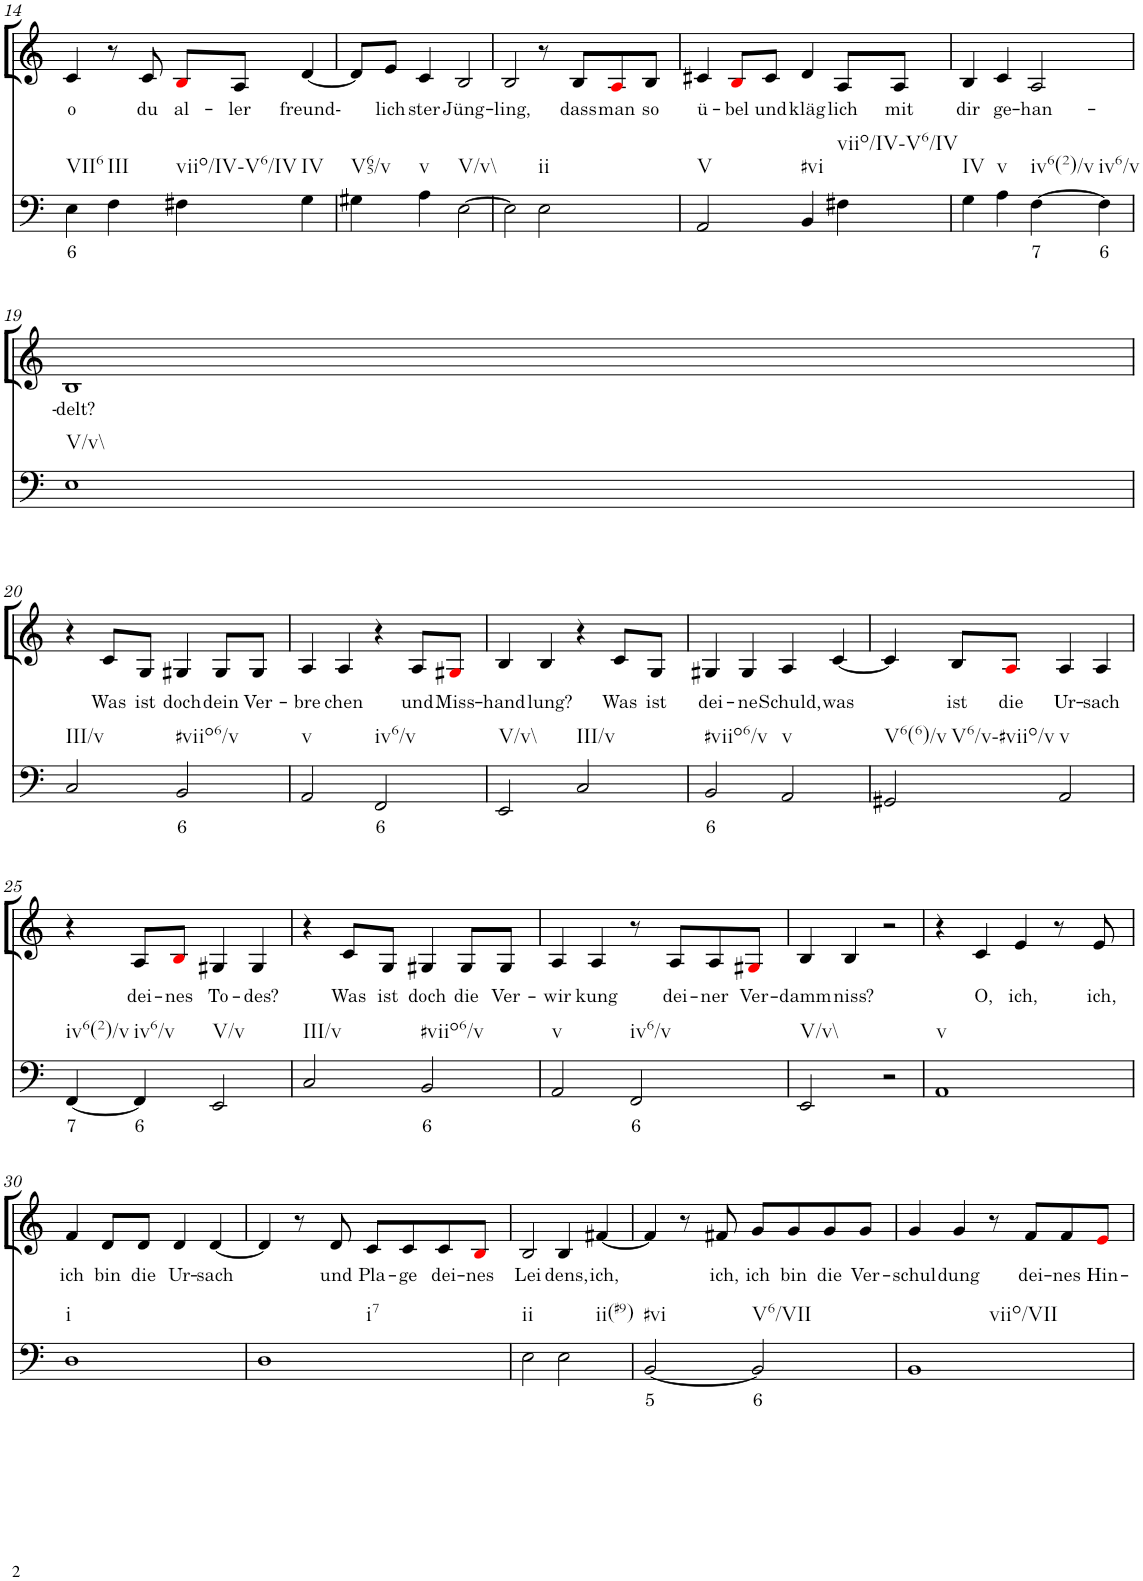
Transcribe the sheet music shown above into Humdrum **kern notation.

**kern	**text	**kern	**text
*part2	*part2	*part1	*part1
*staff2	*staff2	*staff1	*staff1
*I"Continuo	*	*I"Alto	*
!!LO:PB:g=z
*clefF4	*	*clefG2	*
*k[]	*	*k[]	*
*M4/4	*	*M4/4	*
=14	=14	=14	=14
!LO:TX:b:t=VII6	!	!	!
!	!LO:LY:b	!	!LO:LY:b
4E\	6	4c/	o
!LO:TX:b:t=III	!	!	!
4F\	.	8r	.
!	!	!	!LO:LY:b
.	.	8c/	du
!LO:TX:b:t=viio/IV-V6/IV	!	!	!
!	!	!	!LO:LY:b
4F#X\	.	8Bi/L	al-
!	!	!	!LO:LY:b
.	.	8A/J	ler
!LO:TX:b:t=IV	!	!	!
!	!	!	!LO:LY:b
4G\	.	[4d/	freund-
=15	=15	=15	=15
!LO:TX:b:t=V65/v	!	!	!
4G#X\	.	8d/L]	.
!	!	!	!LO:LY:b
.	.	8e/J	lich-
!LO:TX:b:t=v	!	!	!
!	!	!	!LO:LY:b
4A\	.	4c/	ster
!LO:TX:b:t=V/v\\	!	!	!
!	!	!	!LO:LY:b
[2E\	.	2B/	Jüng-
=16	=16	=16	=16
!	!	!	!LO:LY:b
2E\]	.	2B/	ling,
!LO:TX:b:t=ii	!	!	!
2E\	.	8r	.
!	!	!	!LO:LY:b
.	.	8B/L	dass
!	!	!	!LO:LY:b
.	.	8Ai/	man
!	!	!	!LO:LY:b
.	.	8B/J	so
=17	=17	=17	=17
!LO:TX:b:t=V	!	!	!
!	!	!	!LO:LY:b
2AA/	.	4c#X/	ü-
!	!	!	!LO:LY:b
.	.	8Bi/L	bel
!	!	!	!LO:LY:b
.	.	8c#/J	und
!LO:TX:b:t=#vi	!	!	!
!	!	!	!LO:LY:b
4BB/	.	4d/	kläg-
!LO:TX:b:t=viio/IV-V6/IV	!	!	!
!	!	!	!LO:LY:b
4F#X\	.	8A/L	lich
!	!	!	!LO:LY:b
.	.	8A/J	mit
=18	=18	=18	=18
!LO:TX:b:t=IV	!	!	!
!	!	!	!LO:LY:b
4G\	.	4B/	dir
!LO:TX:b:t=v	!	!	!
!	!	!	!LO:LY:b
4A\	.	4c/	ge-
!LO:TX:b:t=iv6(2)/v	!	!	!
!	!LO:LY:b	!	!LO:LY:b
[4F\	7	2A/	han-
!LO:TX:b:t=iv6/v	!	!	!
!	!LO:LY:b	!	!
4F\]	6	.	.
!!LO:LB:g=z
=19	=19	=19	=19
!LO:TX:b:t=V/v\\	!	!	!
!	!	!	!LO:LY:b
1E	.	1B	delt?
!!LO:LB:g=z
=20	=20	=20	=20
!LO:TX:b:t=III/v	!	!	!
2C/	.	4r	.
!	!	!	!LO:LY:b
.	.	8c/L	Was
!	!	!	!LO:LY:b
.	.	8G/J	ist
!LO:TX:b:t=#viio6/v	!	!	!
!	!LO:LY:b	!	!LO:LY:b
2BB/	6	4G#X/	doch
!	!	!	!LO:LY:b
.	.	8G#/L	dein
!	!	!	!LO:LY:b
.	.	8G#/J	Ver-
=21	=21	=21	=21
!LO:TX:b:t=v	!	!	!
!	!	!	!LO:LY:b
2AA/	.	4A/	bre-
!	!	!	!LO:LY:b
.	.	4A/	chen
!LO:TX:b:t=iv6/v	!	!	!
!	!LO:LY:b	!	!
2FF/	6	4r	.
!	!	!	!LO:LY:b
.	.	8A/L	und
!	!	!	!LO:LY:b
.	.	8G#Xi/J	Miss-
=22	=22	=22	=22
!LO:TX:b:t=V/v\\	!	!	!
!	!	!	!LO:LY:b
2EE/	.	4B/	hand-
!	!	!	!LO:LY:b
.	.	4B/	lung?
!LO:TX:b:t=III/v	!	!	!
2C/	.	4r	.
!	!	!	!LO:LY:b
.	.	8c/L	Was
!	!	!	!LO:LY:b
.	.	8G/J	ist
=23	=23	=23	=23
!LO:TX:b:t=#viio6/v	!	!	!
!	!LO:LY:b	!	!LO:LY:b
2BB/	6	4G#X/	dei-
!	!	!	!LO:LY:b
.	.	4G#/	ne
!LO:TX:b:t=v	!	!	!
!	!	!	!LO:LY:b
2AA/	.	4A/	Schuld,
!	!	!	!LO:LY:b
.	.	[4c/	was
=24	=24	=24	=24
!LO:TX:b:t=V6(6)/v	!	!	!
!LO:TX:b:t=V6/v-#viio/v	!	!	!
2GG#X/	.	4c/]	.
!	!	!	!LO:LY:b
.	.	8B/L	ist
!	!	!	!LO:LY:b
.	.	8Ai/J	die
!LO:TX:b:t=v	!	!	!
!	!	!	!LO:LY:b
2AA/	.	4A/	Ur-
!	!	!	!LO:LY:b
.	.	4A/	sach
!!LO:LB:g=z
=25	=25	=25	=25
!LO:TX:b:t=iv6(2)/v	!	!	!
!	!LO:LY:b	!	!
[4FF/	7	4r	.
!LO:TX:b:t=iv6/v	!	!	!
!	!LO:LY:b	!	!LO:LY:b
4FF/]	6	8A/L	dei-
!	!	!	!LO:LY:b
.	.	8Bi/J	nes
!LO:TX:b:t=V/v	!	!	!
!	!	!	!LO:LY:b
2EE/	.	4G#X/	To-
!	!	!	!LO:LY:b
.	.	4G#/	des?
=26	=26	=26	=26
!LO:TX:b:t=III/v	!	!	!
2C/	.	4r	.
!	!	!	!LO:LY:b
.	.	8c/L	Was
!	!	!	!LO:LY:b
.	.	8G/J	ist
!LO:TX:b:t=#viio6/v	!	!	!
!	!LO:LY:b	!	!LO:LY:b
2BB/	6	4G#X/	doch
!	!	!	!LO:LY:b
.	.	8G#/L	die
!	!	!	!LO:LY:b
.	.	8G#/J	Ver-
=27	=27	=27	=27
!LO:TX:b:t=v	!	!	!
!	!	!	!LO:LY:b
2AA/	.	4A/	wir-
!	!	!	!LO:LY:b
.	.	4A/	kung
!LO:TX:b:t=iv6/v	!	!	!
!	!LO:LY:b	!	!
2FF/	6	8r	.
!	!	!	!LO:LY:b
.	.	8A/L	dei-
!	!	!	!LO:LY:b
.	.	8A/	ner
!	!	!	!LO:LY:b
.	.	8G#Xi/J	Ver-
=28	=28	=28	=28
!LO:TX:b:t=V/v\\	!	!	!
!	!	!	!LO:LY:b
2EE/	.	4B/	damm-
!	!	!	!LO:LY:b
.	.	4B/	niss?
2r	.	2r	.
=29	=29	=29	=29
!LO:TX:b:t=v	!	!	!
1AA	.	4r	.
!	!	!	!LO:LY:b
.	.	4c/	O,
!	!	!	!LO:LY:b
.	.	4e/	ich,
.	.	8r	.
!	!	!	!LO:LY:b
.	.	8e/	ich,
!!LO:LB:g=z
=30	=30	=30	=30
!LO:TX:b:t=i	!	!	!
!	!	!	!LO:LY:b
1D	.	4f/	ich
!	!	!	!LO:LY:b
.	.	8d/L	bin
!	!	!	!LO:LY:b
.	.	8d/J	die
!	!	!	!LO:LY:b
.	.	4d/	Ur-
!	!	!	!LO:LY:b
.	.	[4d/	sach
=31	=31	=31	=31
!LO:TX:b:t=i7	!	!	!
1D	.	4d/]	.
.	.	8r	.
!	!	!	!LO:LY:b
.	.	8d/	und
!	!	!	!LO:LY:b
.	.	8c/L	Pla-
!	!	!	!LO:LY:b
.	.	8c/	ge
!	!	!	!LO:LY:b
.	.	8c/	dei-
!	!	!	!LO:LY:b
.	.	8Bi/J	nes
=32	=32	=32	=32
!LO:TX:b:t=ii	!	!	!
!	!	!	!LO:LY:b
2E\	.	2B/	Lei-
!LO:TX:b:t=ii(#9)	!	!	!
!	!	!	!LO:LY:b
2E\	.	4B/	dens,
!	!	!	!LO:LY:b
.	.	[4f#X/	ich,
=33	=33	=33	=33
!LO:TX:b:t=#vi	!	!	!
!	!LO:LY:b	!	!
[2BB/	5	4f#/]	.
.	.	8r	.
!	!	!	!LO:LY:b
.	.	8f#X/	ich,
!LO:TX:b:t=V6/VII	!	!	!
!	!LO:LY:b	!	!LO:LY:b
2BB/]	6	8g/L	ich
!	!	!	!LO:LY:b
.	.	8g/	bin
!	!	!	!LO:LY:b
.	.	8g/	die
!	!	!	!LO:LY:b
.	.	8g/J	Ver-
=34	=34	=34	=34
!LO:TX:b:t=viio/VII	!	!	!
!	!	!	!LO:LY:b
1BB	.	4g/	schul-
!	!	!	!LO:LY:b
.	.	4g/	dung
.	.	8r	.
!	!	!	!LO:LY:b
.	.	8f/L	dei-
!	!	!	!LO:LY:b
.	.	8f/	nes
!	!	!	!LO:LY:b
.	.	8ei/J	Hin-
=	=	=	=
*-	*-	*-	*-
